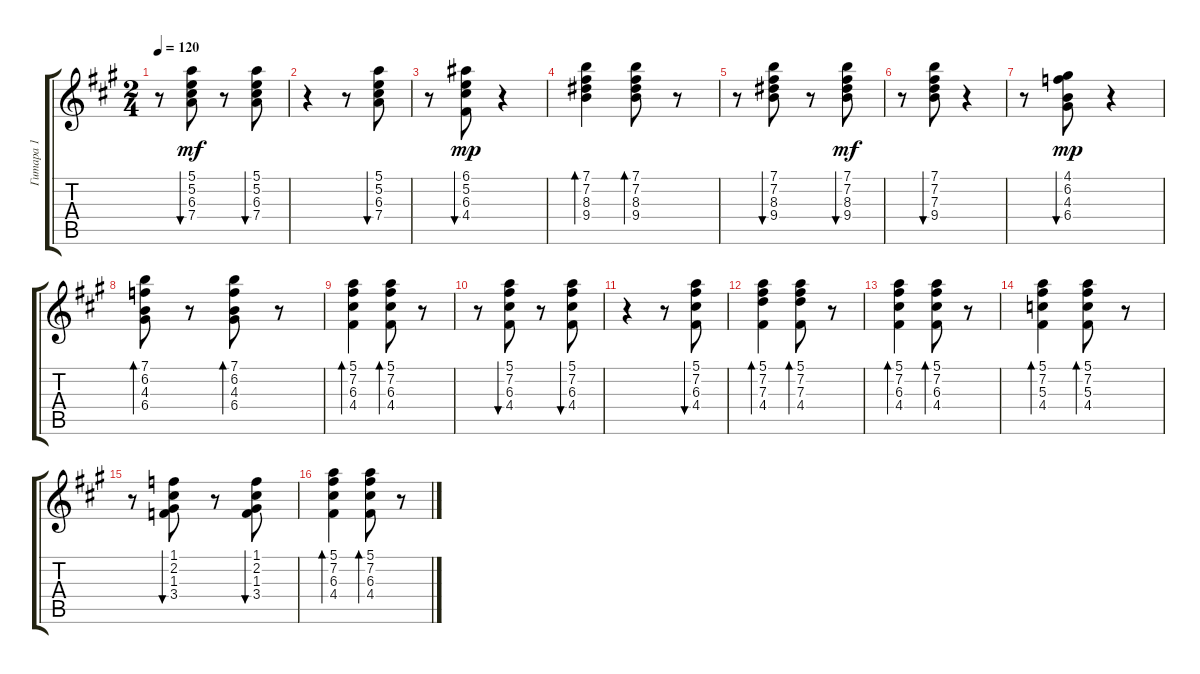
\track ("Гитара 1" "Гитара 1") {instrument acousticguitarsteel}
\staff {score tabs}
\tuning (E4 B3 G3 D3 A2 E2) {hide}
\ts (2 4)
\tempo 120
\clef g2
\ks f#minor
r.8{dy mf} (5.1 5.2 6.3 7.4).8{bu 60} r.8 (5.1 5.2 6.3 7.4).8{bu 60} |
r.4 r.8 (5.1 5.2 6.3 7.4).8{bu 60} |
r.8 (6.1 5.2 6.3 4.4).8{bu 60 dy mp} r.4 |
(7.1 7.2 8.3 9.4).4{bd 60} (7.1 7.2 8.3 9.4).8{bd 60} r.8 |
r.8 (7.1 7.2 8.3 9.4).8{bu 60} r.8 (7.1 7.2 8.3 9.4).8{bu 60 dy mf} |
r.8 (7.1 7.2 7.3 9.4).8{bu 60} r.4 |
r.8 (4.1 6.2 4.3 6.4).8{bu 60 dy mp} r.4 |
(7.1 6.2 4.3 6.4).8{bd 60} r.8 (7.1 6.2 4.3 6.4).8{bd 60} r.8 |
(5.1 7.2 6.3 4.4).4{bd 120} (5.1 7.2 6.3 4.4).8{bd 120} r.8 |
r.8 (5.1 7.2 6.3 4.4).8{bu 60} r.8 (5.1 7.2 6.3 4.4).8{bu 60} |
r.4 r.8 (5.1 7.2 6.3 4.4).8{bu 60} |
(5.1 7.2 7.3 4.4).4{bd 60} (5.1 7.2 7.3 4.4).8{bd 60} r.8 |
(5.1 7.2 6.3 4.4).4{bd 60} (5.1 7.2 6.3 4.4).8{bd 60} r.8 |
(5.1 7.2 5.3 4.4).4{bd 60} (5.1 7.2 5.3 4.4).8{bd 60} r.8 |
r.8 (1.1 2.2 1.3 3.4).8{bu 60} r.8 (1.1 2.2 1.3 3.4).8{bu 60} |
(5.1 7.2 6.3 4.4).4{bd 120} (5.1 7.2 6.3 4.4).8{bd 120} r.8
